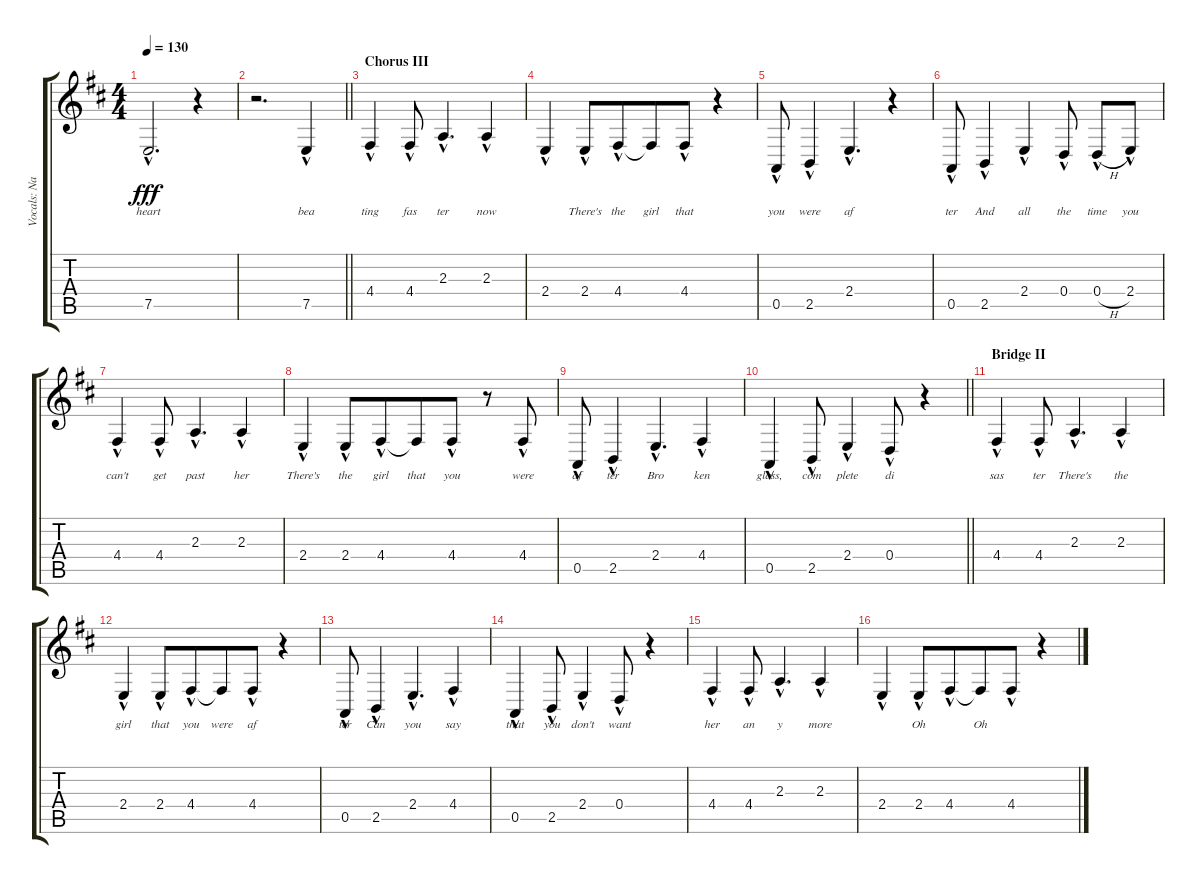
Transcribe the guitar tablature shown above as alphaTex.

\track ("Vocals: Nancy" "Vocals: Na") {instrument lead2sawtooth}
\staff {score tabs}
\tuning (E4 B3 G3 D3 A2 E2) {hide}
\ts (4 4)
\tempo 130
\clef g2
\ks d
7.5{hac}.2{d lyrics (0 "heart") lyrics (1 "") lyrics (2 "") lyrics (3 "") lyrics (4 "") dy fff} r.4 |
\barLineRight lightlight
r.2{d} 7.5{hac}.4{lyrics (0 "bea") lyrics (1 "") lyrics (2 "") lyrics (3 "") lyrics (4 "")} |
\section ("" "Chorus III")
4.4{hac}.4{lyrics (0 "ting") lyrics (1 "") lyrics (2 "") lyrics (3 "") lyrics (4 "")} 4.4{hac}.8{lyrics (0 "fas") lyrics (1 "") lyrics (2 "") lyrics (3 "") lyrics (4 "")} 2.3{hac}.4{d lyrics (0 "ter") lyrics (1 "") lyrics (2 "") lyrics (3 "") lyrics (4 "")} 2.3{hac}.4{lyrics (0 "now") lyrics (1 "") lyrics (2 "") lyrics (3 "") lyrics (4 "")} |
2.4{hac}.4{lyrics (0 "") lyrics (1 "") lyrics (2 "") lyrics (3 "") lyrics (4 "")} 2.4{hac}.8{lyrics (0 "There's") lyrics (1 "") lyrics (2 "") lyrics (3 "") lyrics (4 "")} 4.4{hac}.8{lyrics (0 "the") lyrics (1 "") lyrics (2 "") lyrics (3 "") lyrics (4 "") beam merge} 4.4{t}.8{lyrics (0 "girl") lyrics (1 "") lyrics (2 "") lyrics (3 "") lyrics (4 "")} 4.4{hac}.8{lyrics (0 "that") lyrics (1 "") lyrics (2 "") lyrics (3 "") lyrics (4 "")} r.4 |
0.5{hac}.8{lyrics (0 "you") lyrics (1 "") lyrics (2 "") lyrics (3 "") lyrics (4 "")} 2.5{hac}.4{lyrics (0 "were") lyrics (1 "") lyrics (2 "") lyrics (3 "") lyrics (4 "")} 2.4{hac}.4{d lyrics (0 "af") lyrics (1 "") lyrics (2 "") lyrics (3 "") lyrics (4 "")} r.4 |
0.5{hac}.8{lyrics (0 "ter") lyrics (1 "") lyrics (2 "") lyrics (3 "") lyrics (4 "")} 2.5{hac}.4{lyrics (0 "And") lyrics (1 "") lyrics (2 "") lyrics (3 "") lyrics (4 "")} 2.4{hac}.4{lyrics (0 "all") lyrics (1 "") lyrics (2 "") lyrics (3 "") lyrics (4 "")} 0.4{hac}.8{lyrics (0 "the") lyrics (1 "") lyrics (2 "") lyrics (3 "") lyrics (4 "")} 0.4{h hac}.8{lyrics (0 "time") lyrics (1 "") lyrics (2 "") lyrics (3 "") lyrics (4 "")} 2.4{hac}.8{lyrics (0 "you") lyrics (1 "") lyrics (2 "") lyrics (3 "") lyrics (4 "")} |
4.4{hac}.4{lyrics (0 "can't") lyrics (1 "") lyrics (2 "") lyrics (3 "") lyrics (4 "")} 4.4{hac}.8{lyrics (0 "get") lyrics (1 "") lyrics (2 "") lyrics (3 "") lyrics (4 "")} 2.3{hac}.4{d lyrics (0 "past") lyrics (1 "") lyrics (2 "") lyrics (3 "") lyrics (4 "")} 2.3{hac}.4{lyrics (0 "her") lyrics (1 "") lyrics (2 "") lyrics (3 "") lyrics (4 "")} |
2.4{hac}.4{lyrics (0 "There's") lyrics (1 "") lyrics (2 "") lyrics (3 "") lyrics (4 "")} 2.4{hac}.8{lyrics (0 "the") lyrics (1 "") lyrics (2 "") lyrics (3 "") lyrics (4 "")} 4.4{hac}.8{lyrics (0 "girl") lyrics (1 "") lyrics (2 "") lyrics (3 "") lyrics (4 "") beam merge} 4.4{t}.8{lyrics (0 "that") lyrics (1 "") lyrics (2 "") lyrics (3 "") lyrics (4 "")} 4.4{hac}.8{lyrics (0 "you") lyrics (1 "") lyrics (2 "") lyrics (3 "") lyrics (4 "")} r.8 4.4{hac}.8{lyrics (0 "were") lyrics (1 "") lyrics (2 "") lyrics (3 "") lyrics (4 "")} |
0.5{hac}.8{lyrics (0 "af") lyrics (1 "") lyrics (2 "") lyrics (3 "") lyrics (4 "")} 2.5{hac}.4{lyrics (0 "ter") lyrics (1 "") lyrics (2 "") lyrics (3 "") lyrics (4 "")} 2.4{hac}.4{d lyrics (0 "Bro") lyrics (1 "") lyrics (2 "") lyrics (3 "") lyrics (4 "")} 4.4{hac}.4{lyrics (0 "ken") lyrics (1 "") lyrics (2 "") lyrics (3 "") lyrics (4 "")} |
\barLineRight lightlight
0.5{hac}.4{lyrics (0 "glass,") lyrics (1 "") lyrics (2 "") lyrics (3 "") lyrics (4 "")} 2.5{hac}.8{lyrics (0 "com") lyrics (1 "") lyrics (2 "") lyrics (3 "") lyrics (4 "")} 2.4{hac}.4{lyrics (0 "plete") lyrics (1 "") lyrics (2 "") lyrics (3 "") lyrics (4 "")} 0.4{hac}.8{lyrics (0 "di") lyrics (1 "") lyrics (2 "") lyrics (3 "") lyrics (4 "")} r.4 |
\section ("" "Bridge II")
4.4{hac}.4{lyrics (0 "sas") lyrics (1 "") lyrics (2 "") lyrics (3 "") lyrics (4 "")} 4.4{hac}.8{lyrics (0 "ter") lyrics (1 "") lyrics (2 "") lyrics (3 "") lyrics (4 "")} 2.3{hac}.4{d lyrics (0 "There's") lyrics (1 "") lyrics (2 "") lyrics (3 "") lyrics (4 "")} 2.3{hac}.4{lyrics (0 "the") lyrics (1 "") lyrics (2 "") lyrics (3 "") lyrics (4 "")} |
2.4{hac}.4{lyrics (0 "girl") lyrics (1 "") lyrics (2 "") lyrics (3 "") lyrics (4 "")} 2.4{hac}.8{lyrics (0 "that") lyrics (1 "") lyrics (2 "") lyrics (3 "") lyrics (4 "")} 4.4{hac}.8{lyrics (0 "you") lyrics (1 "") lyrics (2 "") lyrics (3 "") lyrics (4 "") beam merge} 4.4{t}.8{lyrics (0 "were") lyrics (1 "") lyrics (2 "") lyrics (3 "") lyrics (4 "")} 4.4{hac}.8{lyrics (0 "af") lyrics (1 "") lyrics (2 "") lyrics (3 "") lyrics (4 "")} r.4 |
0.5{hac}.8{lyrics (0 "ter") lyrics (1 "") lyrics (2 "") lyrics (3 "") lyrics (4 "")} 2.5{hac}.4{lyrics (0 "Can") lyrics (1 "") lyrics (2 "") lyrics (3 "") lyrics (4 "")} 2.4{hac}.4{d lyrics (0 "you") lyrics (1 "") lyrics (2 "") lyrics (3 "") lyrics (4 "")} 4.4{hac}.4{lyrics (0 "say") lyrics (1 "") lyrics (2 "") lyrics (3 "") lyrics (4 "")} |
0.5{hac}.4{lyrics (0 "that") lyrics (1 "") lyrics (2 "") lyrics (3 "") lyrics (4 "")} 2.5{hac}.8{lyrics (0 "you") lyrics (1 "") lyrics (2 "") lyrics (3 "") lyrics (4 "")} 2.4{hac}.4{lyrics (0 "don't") lyrics (1 "") lyrics (2 "") lyrics (3 "") lyrics (4 "")} 0.4{hac}.8{lyrics (0 "want") lyrics (1 "") lyrics (2 "") lyrics (3 "") lyrics (4 "")} r.4 |
4.4{hac}.4{lyrics (0 "her") lyrics (1 "") lyrics (2 "") lyrics (3 "") lyrics (4 "")} 4.4{hac}.8{lyrics (0 "an") lyrics (1 "") lyrics (2 "") lyrics (3 "") lyrics (4 "")} 2.3{hac}.4{d lyrics (0 "y") lyrics (1 "") lyrics (2 "") lyrics (3 "") lyrics (4 "")} 2.3{hac}.4{lyrics (0 "more") lyrics (1 "") lyrics (2 "") lyrics (3 "") lyrics (4 "")} |
2.4{hac}.4{lyrics (0 "") lyrics (1 "") lyrics (2 "") lyrics (3 "") lyrics (4 "")} 2.4{hac}.8{lyrics (0 "Oh") lyrics (1 "") lyrics (2 "") lyrics (3 "") lyrics (4 "")} 4.4{hac}.8{lyrics (0 "") lyrics (1 "") lyrics (2 "") lyrics (3 "") lyrics (4 "") beam merge} 4.4{t}.8{lyrics (0 "Oh") lyrics (1 "") lyrics (2 "") lyrics (3 "") lyrics (4 "")} 4.4{hac}.8{lyrics (0 "") lyrics (1 "") lyrics (2 "") lyrics (3 "") lyrics (4 "")} r.4
